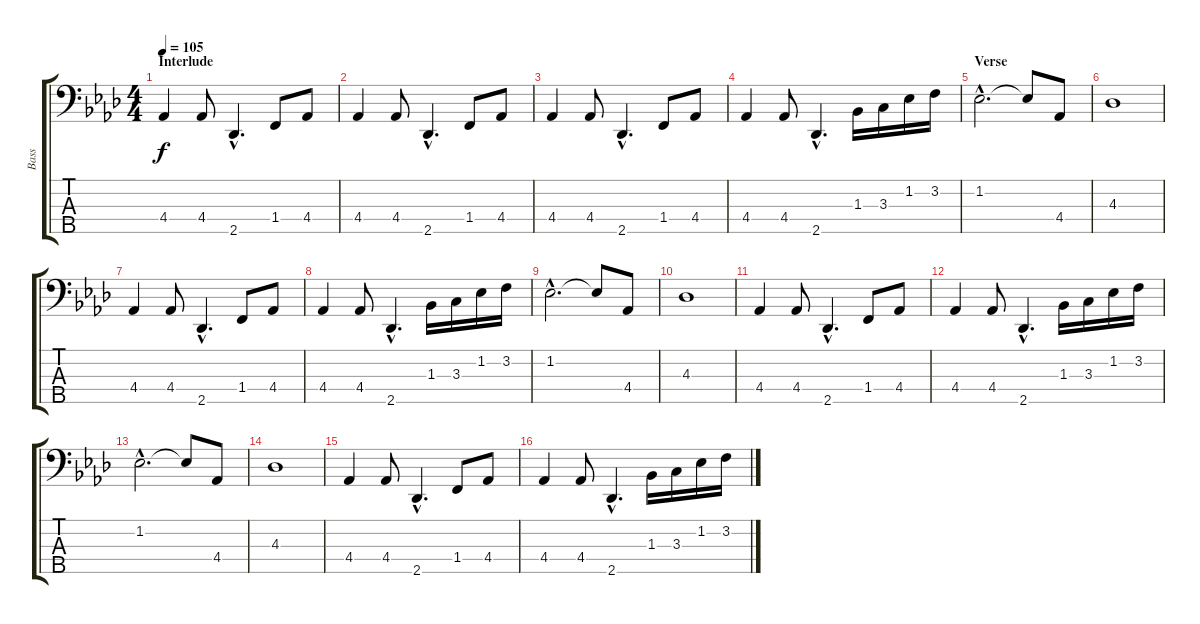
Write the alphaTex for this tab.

\track ("Bass" "Bass") {instrument electricbassfinger}
\staff {score tabs}
\tuning (G2 D2 A1 E1 B0) {hide}
\ts (4 4)
\section ("" "Interlude")
\tempo 105
\clef f4
\ks ab
4.4.4{dy f} 4.4.8 2.5{hac}.4{d} 1.4.8 4.4.8 |
4.4.4 4.4.8 2.5{hac}.4{d} 1.4.8 4.4.8 |
4.4.4 4.4.8 2.5{hac}.4{d} 1.4.8 4.4.8 |
4.4.4 4.4.8 2.5{hac}.4{d} 1.3.16 3.3.16 1.2.16 3.2.16 |
\section ("" "Verse")
1.2{hac}.2{d} 1.2{t}.8 4.4.8 |
4.3.1 |
4.4.4 4.4.8 2.5{hac}.4{d} 1.4.8 4.4.8 |
4.4.4 4.4.8 2.5{hac}.4{d} 1.3.16 3.3.16 1.2.16 3.2.16 |
1.2{hac}.2{d} 1.2{t}.8 4.4.8 |
4.3.1 |
4.4.4 4.4.8 2.5{hac}.4{d} 1.4.8 4.4.8 |
4.4.4 4.4.8 2.5{hac}.4{d} 1.3.16 3.3.16 1.2.16 3.2.16 |
1.2{hac}.2{d} 1.2{t}.8 4.4.8 |
4.3.1 |
4.4.4 4.4.8 2.5{hac}.4{d} 1.4.8 4.4.8 |
4.4.4 4.4.8 2.5{hac}.4{d} 1.3.16 3.3.16 1.2.16 3.2.16
